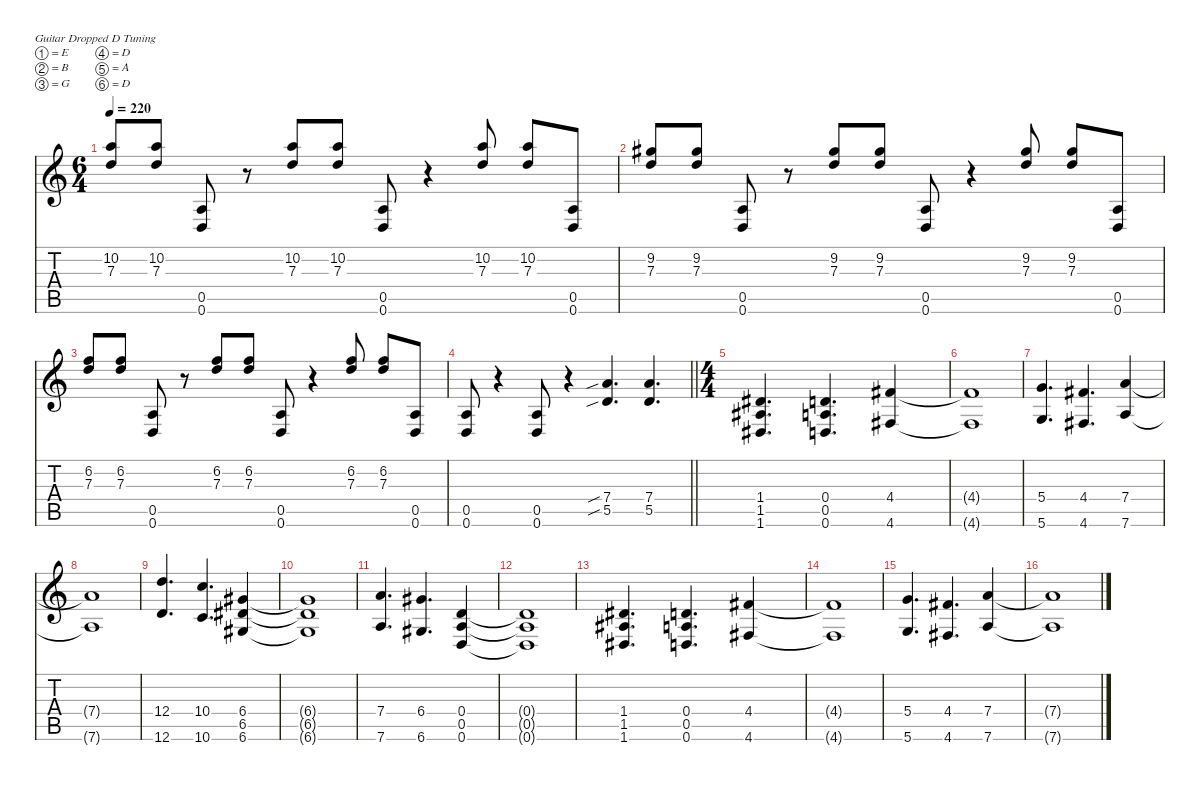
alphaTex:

\defaultSystemsLayout 4
\hideDynamics
\bracketExtendMode nobrackets
\singleTrackTrackNamePolicy hidden
\multiTrackTrackNamePolicy hidden
\firstSystemTrackNameMode fullname
\firstSystemTrackNameOrientation horizontal
\otherSystemsTrackNameOrientation horizontal
\track ("Guitar 1" "dist.guit.") {instrument distortionguitar}
\staff {score tabs}
\tuning (E4 B3 G3 D3 A2 D2)
\ts (6 4)
\tempo 220
\clef g2
\ks c
(10.2 7.3).8{dy f instrument distortionguitar beam Up} (10.2 7.3).8{beam Up} (0.5 0.6).8{beam Up} r.8{beam Up} (10.2 7.3).8{beam Up} (10.2 7.3).8{beam Up} (0.5 0.6).8{beam Up} r.4{beam Up} (10.2 7.3).8{beam Up} (10.2 7.3).8{beam Up} (0.5 0.6).8{beam Up} |
(9.2{acc #} 7.3).8{beam Up} (9.2{acc #} 7.3).8{beam Up} (0.5 0.6).8{beam Up} r.8{beam Up} (9.2{acc #} 7.3).8{beam Up} (9.2{acc #} 7.3).8{beam Up} (0.5 0.6).8{beam Up} r.4{beam Up} (9.2{acc #} 7.3).8{beam Up} (9.2{acc #} 7.3).8{beam Up} (0.5 0.6).8{beam Up} |
(6.2 7.3).8{beam Up} (6.2 7.3).8{beam Up} (0.5 0.6).8{beam Up} r.8{beam Up} (6.2 7.3).8{beam Up} (6.2 7.3).8{beam Up} (0.5 0.6).8{beam Up} r.4{beam Up} (6.2 7.3).8{beam Up} (6.2 7.3).8{beam Up} (0.5 0.6).8{beam Up} |
\barLineRight lightlight
(0.5 0.6).8{beam Up} r.4{beam Up} (0.5 0.6).8{beam Up} r.4{beam Up} (7.4{sib} 5.5{sib}).4{d beam Up} (7.4 5.5).4{d beam Up} |
\ts (4 4)
(1.4{acc #} 1.5{acc #} 1.6{acc #}).4{d beam Up} (0.4 0.5 0.6).4{d beam Up} (4.4{acc #} 4.6{acc #}).4{beam Up} |
(4.4{t acc #} 4.6{t acc #}).1{beam Up} |
(5.4 5.6).4{d beam Up} (4.4{acc #} 4.6{acc #}).4{d beam Up} (7.4 7.6).4{beam Up} |
(7.4{t} 7.6{t}).1{beam Up} |
(12.4 12.6).4{d beam Up} (10.4 10.6).4{d beam Up} (6.4{acc #} 6.5{acc #} 6.6{acc #}).4{beam Up} |
(6.4{t acc #} 6.5{t acc #} 6.6{t acc #}).1{beam Up} |
(7.4 7.6).4{d beam Up} (6.4{acc #} 6.6{acc #}).4{d beam Up} (0.4 0.5 0.6).4{beam Up} |
(0.4{t} 0.5{t} 0.6{t}).1{beam Up} |
(1.4{acc #} 1.5{acc #} 1.6{acc #}).4{d beam Up} (0.4 0.5 0.6).4{d beam Up} (4.4{acc #} 4.6{acc #}).4{beam Up} |
(4.4{t acc #} 4.6{t acc #}).1{beam Up} |
(5.4 5.6).4{d beam Up} (4.4{acc #} 4.6{acc #}).4{d beam Up} (7.4 7.6).4{beam Up} |
(7.4{t} 7.6{t}).1{beam Up}
